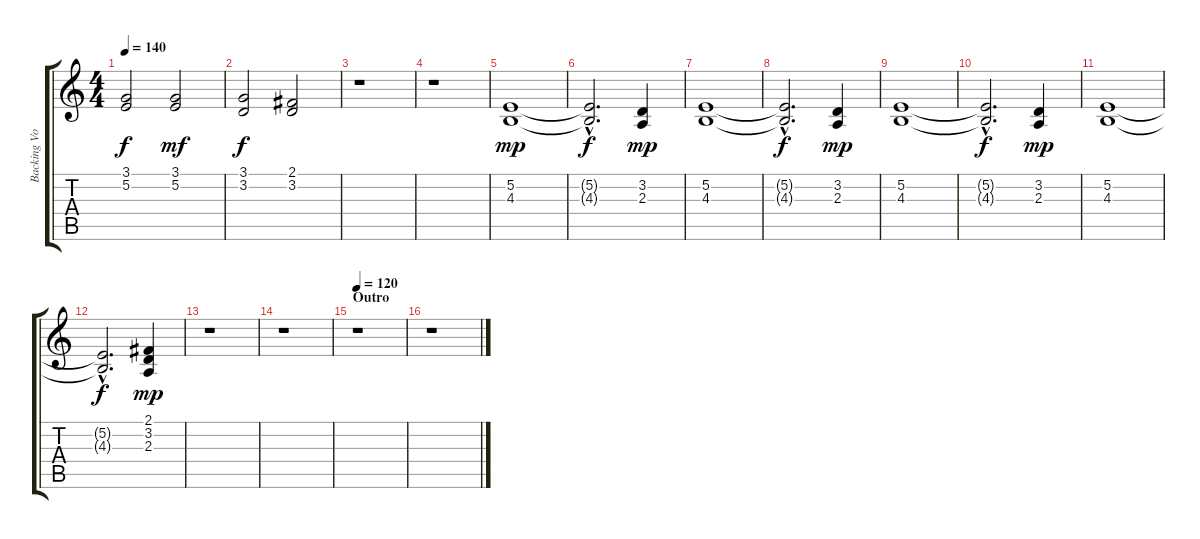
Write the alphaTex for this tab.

\track ("Backing Vocals" "Backing Vo") {instrument choiraahs}
\staff {score tabs}
\tuning (E4 B3 G3 D3 A2 E2) {hide}
\ts (4 4)
\tempo 140
\clef g2
\ks c
(3.1 5.2).2{dy f} (3.1 5.2).2{dy mf} |
(3.1 3.2).2{dy f} (2.1 3.2).2 |
r.1 |
r.1 |
(5.2 4.3).1{dy mp} |
(5.2{hac t} 4.3{hac t}).2{d dy f} (3.2 2.3).4{dy mp} |
(5.2 4.3).1 |
(5.2{hac t} 4.3{hac t}).2{d dy f} (3.2 2.3).4{dy mp} |
(5.2 4.3).1 |
(5.2{hac t} 4.3{hac t}).2{d dy f} (3.2 2.3).4{dy mp} |
(5.2 4.3).1 |
(5.2{hac t} 4.3{hac t}).2{d dy f} (2.1 3.2 2.3).4{dy mp} |
r.1 |
r.1 |
\section ("" "Outro")
\tempo 120
r.1 |
r.1
